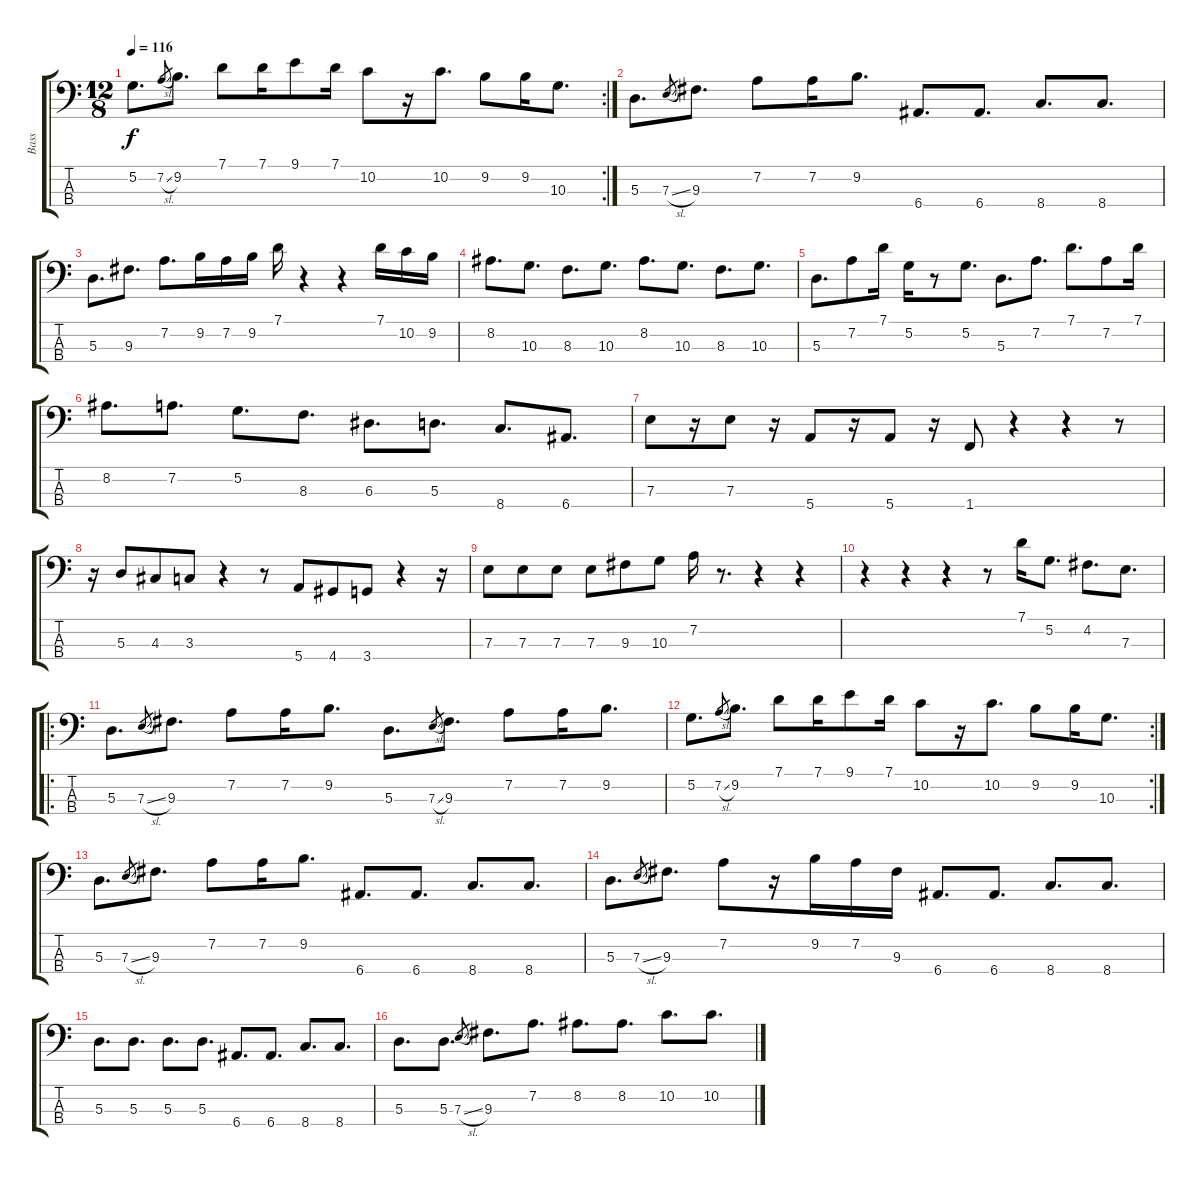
\track ("Bass" "Bass") {instrument electricbassfinger}
\staff {score tabs}
\tuning (G2 D2 A1 E1) {hide}
\rc 2
\ts (12 8)
\tempo 116
\clef f4
\ks c
5.2.8{d dy f} 7.2{sl}.8{gr} 9.2.8{d} 7.1.8 7.1.16 9.1.8 7.1.16 10.2.8 r.16 10.2.8{d} 9.2.8 9.2.16 10.3.8{d} |
5.3.8{d} 7.3{sl}.8{gr} 9.3.8{d} 7.2.8 7.2.16 9.2.8{d} 6.4.8{d} 6.4.8{d} 8.4.8{d} 8.4.8{d} |
5.3.8{d} 9.3.8{d} 7.2.8{d} 9.2.16 7.2.16 9.2.16 7.1.16 r.4 r.4 7.1.16 10.2.16 9.2.16 |
8.2.8{d} 10.3.8{d} 8.3.8{d} 10.3.8{d} 8.2.8{d} 10.3.8{d} 8.3.8{d} 10.3.8{d} |
5.3.8{d} 7.2.8 7.1.16 5.2.16 r.8 5.2.8{d} 5.3.8{d} 7.2.8{d} 7.1.8{d} 7.2.8 7.1.16 |
8.2.8{d} 7.2.8{d} 5.2.8{d} 8.3.8{d} 6.3.8{d} 5.3.8{d} 8.4.8{d} 6.4.8{d} |
7.3.8 r.16 7.3.8 r.16 5.4.8 r.16 5.4.8 r.16 1.4.8 r.4 r.4 r.8 |
r.16 5.3.8 4.3.8 3.3.8 r.4 r.8 5.4.8 4.4.8 3.4.8 r.4 r.16 |
7.3.8 7.3.8 7.3.8 7.3.8 9.3.8 10.3.8 7.2.16 r.8{d} r.4 r.4 |
r.4 r.4 r.4 r.8 7.1.16 5.2.8{d} 4.2.8{d} 7.3.8{d} |
\ro
5.3.8{d} 7.3{sl}.8{gr} 9.3.8{d} 7.2.8 7.2.16 9.2.8{d} 5.3.8{d} 7.3{sl}.8{gr} 9.3.8{d} 7.2.8 7.2.16 9.2.8{d} |
\rc 2
5.2.8{d} 7.2{sl}.8{gr} 9.2.8{d} 7.1.8 7.1.16 9.1.8 7.1.16 10.2.8 r.16 10.2.8{d} 9.2.8 9.2.16 10.3.8{d} |
5.3.8{d} 7.3{sl}.8{gr} 9.3.8{d} 7.2.8 7.2.16 9.2.8{d} 6.4.8{d} 6.4.8{d} 8.4.8{d} 8.4.8{d} |
5.3.8{d} 7.3{sl}.8{gr} 9.3.8{d} 7.2.8 r.16 9.2.16 7.2.16 9.3.16 6.4.8{d} 6.4.8{d} 8.4.8{d} 8.4.8{d} |
5.3.8{d} 5.3.8{d} 5.3.8{d} 5.3.8{d} 6.4.8{d} 6.4.8{d} 8.4.8{d} 8.4.8{d} |
5.3.8{d} 5.3.8{d} 7.3{sl}.8{gr} 9.3.8{d} 7.2.8{d} 8.2.8{d} 8.2.8{d} 10.2.8{d} 10.2.8{d}
